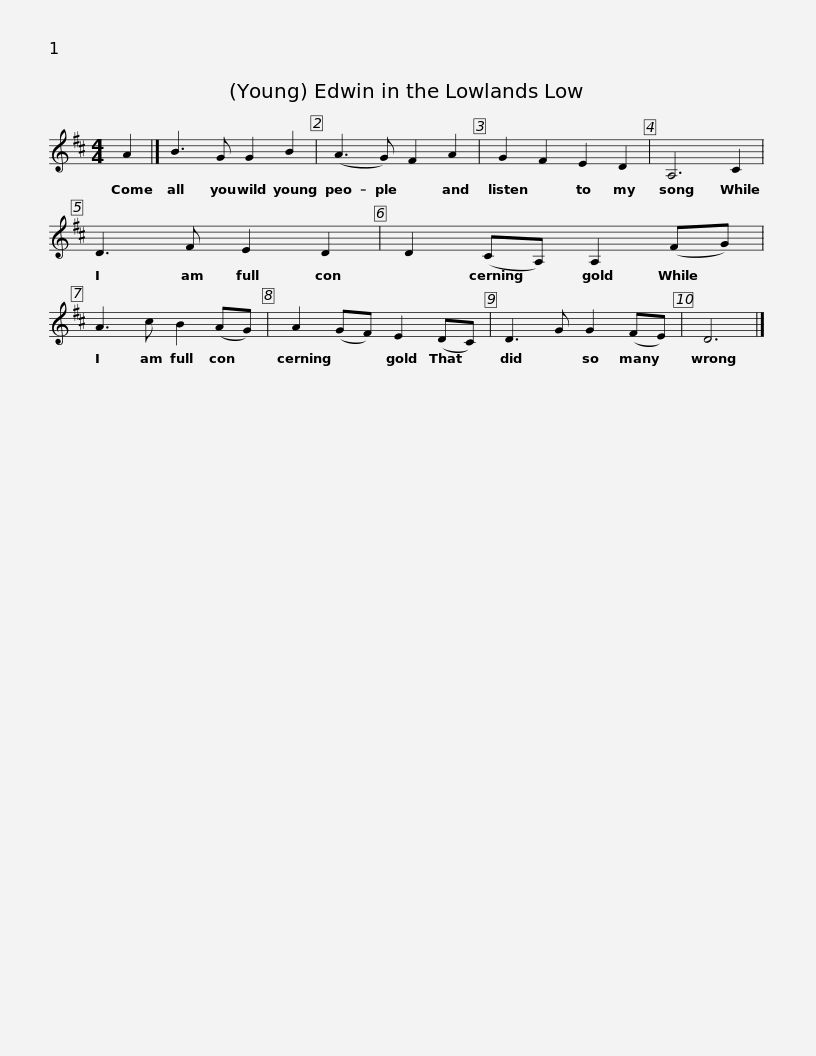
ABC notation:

X:1
L:1/8
M:4/4
I:linebreak $
K:D
V:1 treble
V:1
 A2 |] B3 G G2 B2 | (A3 G) F2 A2 | G2 F2 E2 D2 | A,6 C2 | %5
 D3 F E2 D2 |$ D2 (CA,) A,2 (FG) | A3 c B2 (AG) | A2 (GF) E2 (DC) | D3 G G2 (FE) | %10
 D6 |] %11
